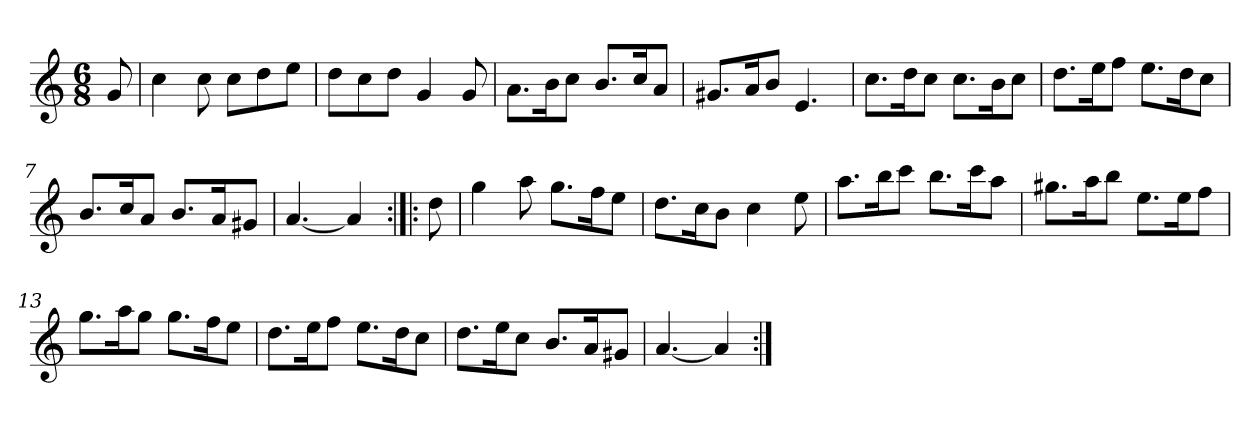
**kern
*part1
*staff1
*clefG2
*k[]
*a:
*M6/8
*MM120
=
8g
=1
4cc
8cc
8cc\L
8dd\
8ee\J
=2
8dd\L
8cc\
8dd\J
4g
8g
=3
8.a\L
16b\K
8cc\J
8.b/L
16cc/K
8a/J
=4
8.g#X/L
16a/K
8b/J
4.e
=5
8.cc\L
16dd\K
8cc\J
8.cc\L
16b\K
8cc\J
=6
8.dd\L
16ee\K
8ff\J
8.ee\L
16dd\K
8cc\J
=7
8.b/L
16cc/K
8a/J
8.b/L
16a/K
8g#X/J
=8
[4.a
4a]
=:|!|:
8dd
=9
4gg
8aa
8.gg\L
16ff\K
8ee\J
=10
8.dd\L
16cc\K
8b\J
4cc
8ee
=11
8.aa\L
16bb\K
8ccc\J
8.bb\L
16ccc\K
8aa\J
=12
8.gg#X\L
16aa\K
8bb\J
8.ee\L
16ee\K
8ff\J
=13
8.gg\L
16aa\K
8gg\J
8.gg\L
16ff\K
8ee\J
=14
8.dd\L
16ee\K
8ff\J
8.ee\L
16dd\K
8cc\J
=15
8.dd\L
16ee\K
8cc\J
8.b/L
16a/K
8g#X/J
=16
[4.a
4a]
=:|!
*-
